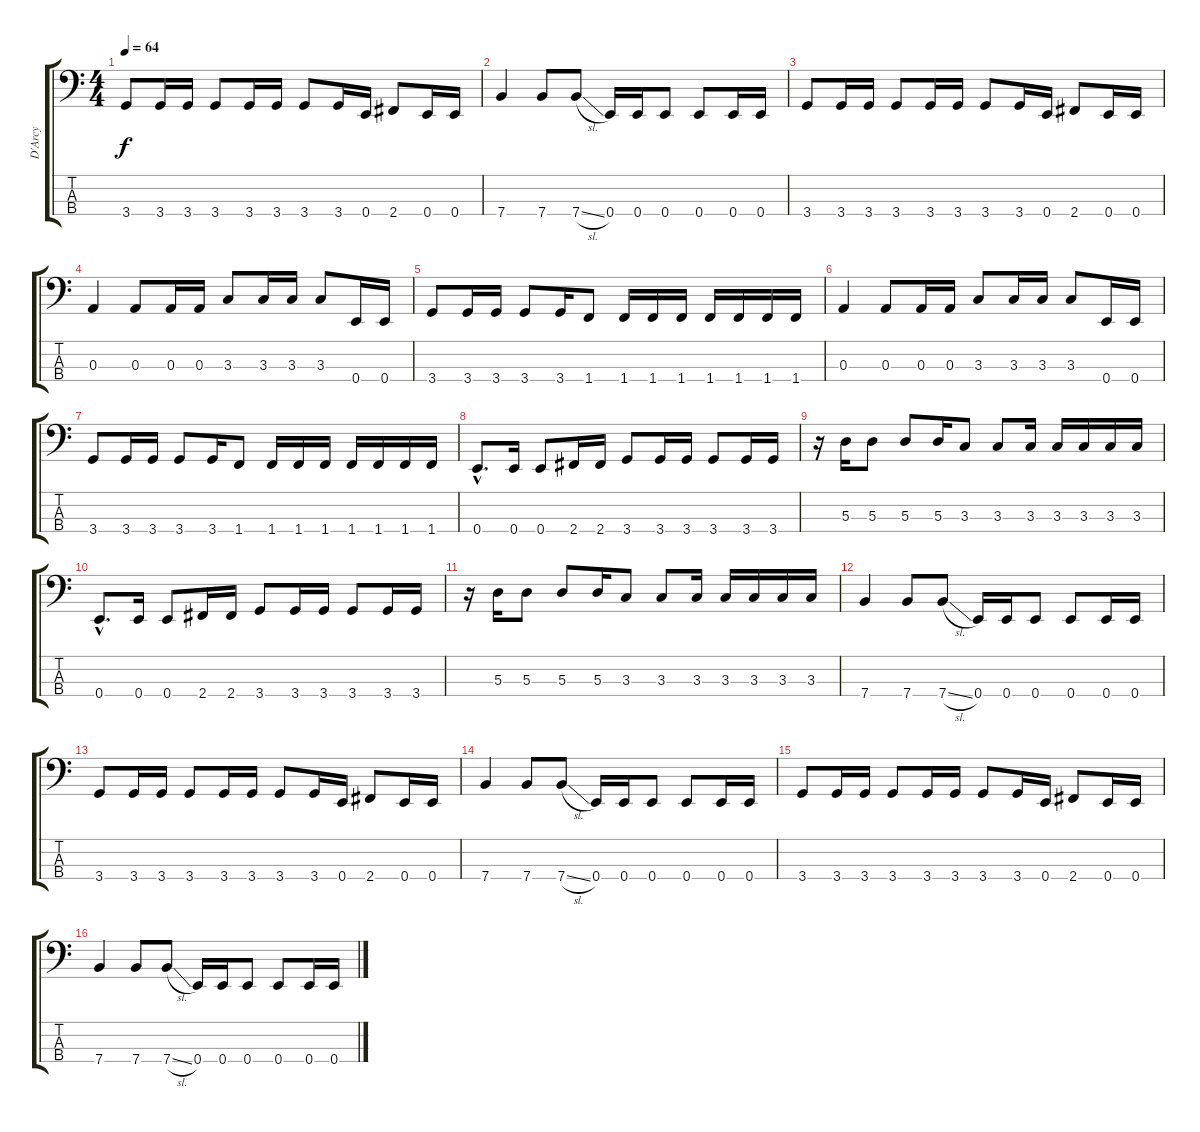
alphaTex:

\track ("D'Arcy" "D'Arcy") {instrument electricbassfinger}
\staff {score tabs}
\tuning (G2 D2 A1 E1) {hide}
\ts (4 4)
\tempo 64
\clef f4
\ks c
3.4.8{dy f} 3.4.16 3.4.16 3.4.8 3.4.16 3.4.16 3.4.8 3.4.16 0.4.16 2.4.8 0.4.16 0.4.16 |
7.4.4 7.4.8 7.4{sl}.8 0.4.16 0.4.16 0.4.8 0.4.8 0.4.16 0.4.16 |
3.4.8 3.4.16 3.4.16 3.4.8 3.4.16 3.4.16 3.4.8 3.4.16 0.4.16 2.4.8 0.4.16 0.4.16 |
0.3.4 0.3.8 0.3.16 0.3.16 3.3.8 3.3.16 3.3.16 3.3.8 0.4.16 0.4.16 |
3.4.8 3.4.16 3.4.16 3.4.8 3.4.16 1.4.8 1.4.16 1.4.16 1.4.16 1.4.16 1.4.16 1.4.16 1.4.16 |
0.3.4 0.3.8 0.3.16 0.3.16 3.3.8 3.3.16 3.3.16 3.3.8 0.4.16 0.4.16 |
3.4.8 3.4.16 3.4.16 3.4.8 3.4.16 1.4.8 1.4.16 1.4.16 1.4.16 1.4.16 1.4.16 1.4.16 1.4.16 |
0.4{hac}.8{d} 0.4.16 0.4.8 2.4.16 2.4.16 3.4.8 3.4.16 3.4.16 3.4.8 3.4.16 3.4.16 |
r.16 5.3.16 5.3.8 5.3.8 5.3.16 3.3.8 3.3.8 3.3.16 3.3.16 3.3.16 3.3.16 3.3.16 |
0.4{hac}.8{d} 0.4.16 0.4.8 2.4.16 2.4.16 3.4.8 3.4.16 3.4.16 3.4.8 3.4.16 3.4.16 |
r.16 5.3.16 5.3.8 5.3.8 5.3.16 3.3.8 3.3.8 3.3.16 3.3.16 3.3.16 3.3.16 3.3.16 |
7.4.4 7.4.8 7.4{sl}.8 0.4.16 0.4.16 0.4.8 0.4.8 0.4.16 0.4.16 |
3.4.8 3.4.16 3.4.16 3.4.8 3.4.16 3.4.16 3.4.8 3.4.16 0.4.16 2.4.8 0.4.16 0.4.16 |
7.4.4 7.4.8 7.4{sl}.8 0.4.16 0.4.16 0.4.8 0.4.8 0.4.16 0.4.16 |
3.4.8 3.4.16 3.4.16 3.4.8 3.4.16 3.4.16 3.4.8 3.4.16 0.4.16 2.4.8 0.4.16 0.4.16 |
7.4.4 7.4.8 7.4{sl}.8 0.4.16 0.4.16 0.4.8 0.4.8 0.4.16 0.4.16
